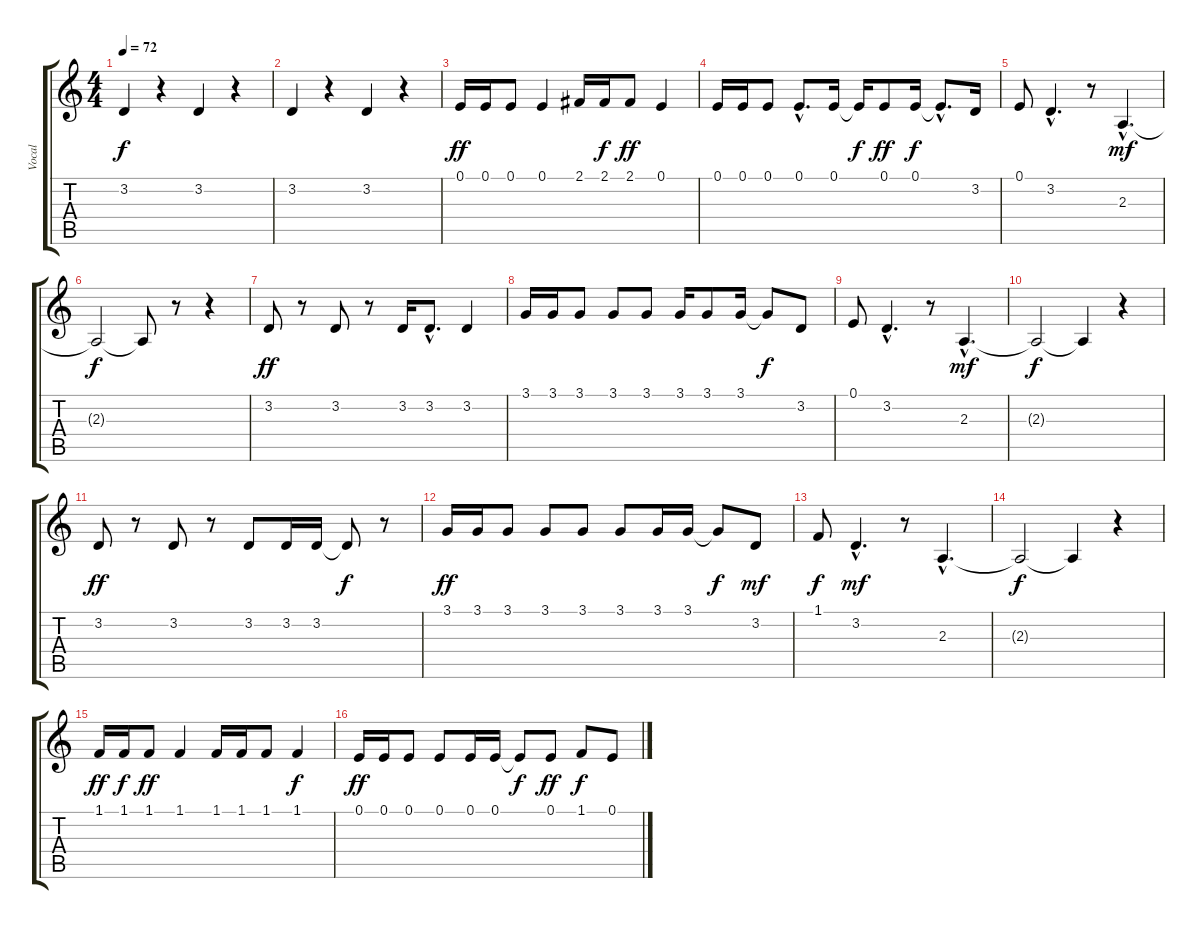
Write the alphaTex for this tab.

\track ("Vocal" "Vocal") {instrument synthvoice}
\staff {score tabs}
\tuning (E4 B3 G3 D3 A2 E2) {hide}
\ts (4 4)
\tempo 72
\clef g2
\ks c
3.2.4{dy f} r.4 3.2.4 r.4 |
3.2.4 r.4 3.2.4 r.4 |
0.1.16{dy ff} 0.1.16 0.1.8 0.1.4 2.1.16 2.1.16{dy f} 2.1.8{dy ff} 0.1.4 |
0.1.16 0.1.16 0.1.8 0.1{hac}.8{d} 0.1.16 0.1{t}.16{dy f} 0.1.8{dy ff} 0.1.16{dy f} 0.1{hac t}.8{d} 3.2.16 |
0.1.8 3.2{hac}.4{d} r.8 2.3{hac}.4{d dy mf} |
2.3{t}.2{dy f} 2.3{t}.8 r.8 r.4 |
3.2.8{dy ff volume 16} r.8 3.2.8 r.8 3.2.16 3.2{hac}.8{d} 3.2.4 |
3.1.16 3.1.16 3.1.8 3.1.8 3.1.8 3.1.16 3.1.8 3.1.16 3.1{t}.8{dy f} 3.2.8 |
0.1.8 3.2{hac}.4{d} r.8 2.3{hac}.4{d dy mf} |
2.3{t}.2{dy f} 2.3{t}.4 r.4 |
3.2.8{dy ff volume 16} r.8 3.2.8 r.8 3.2.8 3.2.16 3.2.16 3.2{t}.8{dy f} r.8 |
3.1.16{dy ff} 3.1.16 3.1.8 3.1.8 3.1.8 3.1.8 3.1.16 3.1.16 3.1{t}.8{dy f} 3.2.8{dy mf} |
1.1.8{dy f} 3.2{hac}.4{d dy mf} r.8 2.3{hac}.4{d} |
2.3{t}.2{dy f} 2.3{t}.4 r.4 |
1.1.16{dy ff volume 16} 1.1.16{dy f} 1.1.8{dy ff} 1.1.4 1.1.16 1.1.16 1.1.8 1.1.4{dy f} |
0.1.16{dy ff} 0.1.16 0.1.8 0.1.8 0.1.16 0.1.16 0.1{t}.8{dy f} 0.1.8{dy ff} 1.1.8{dy f} 0.1.8
